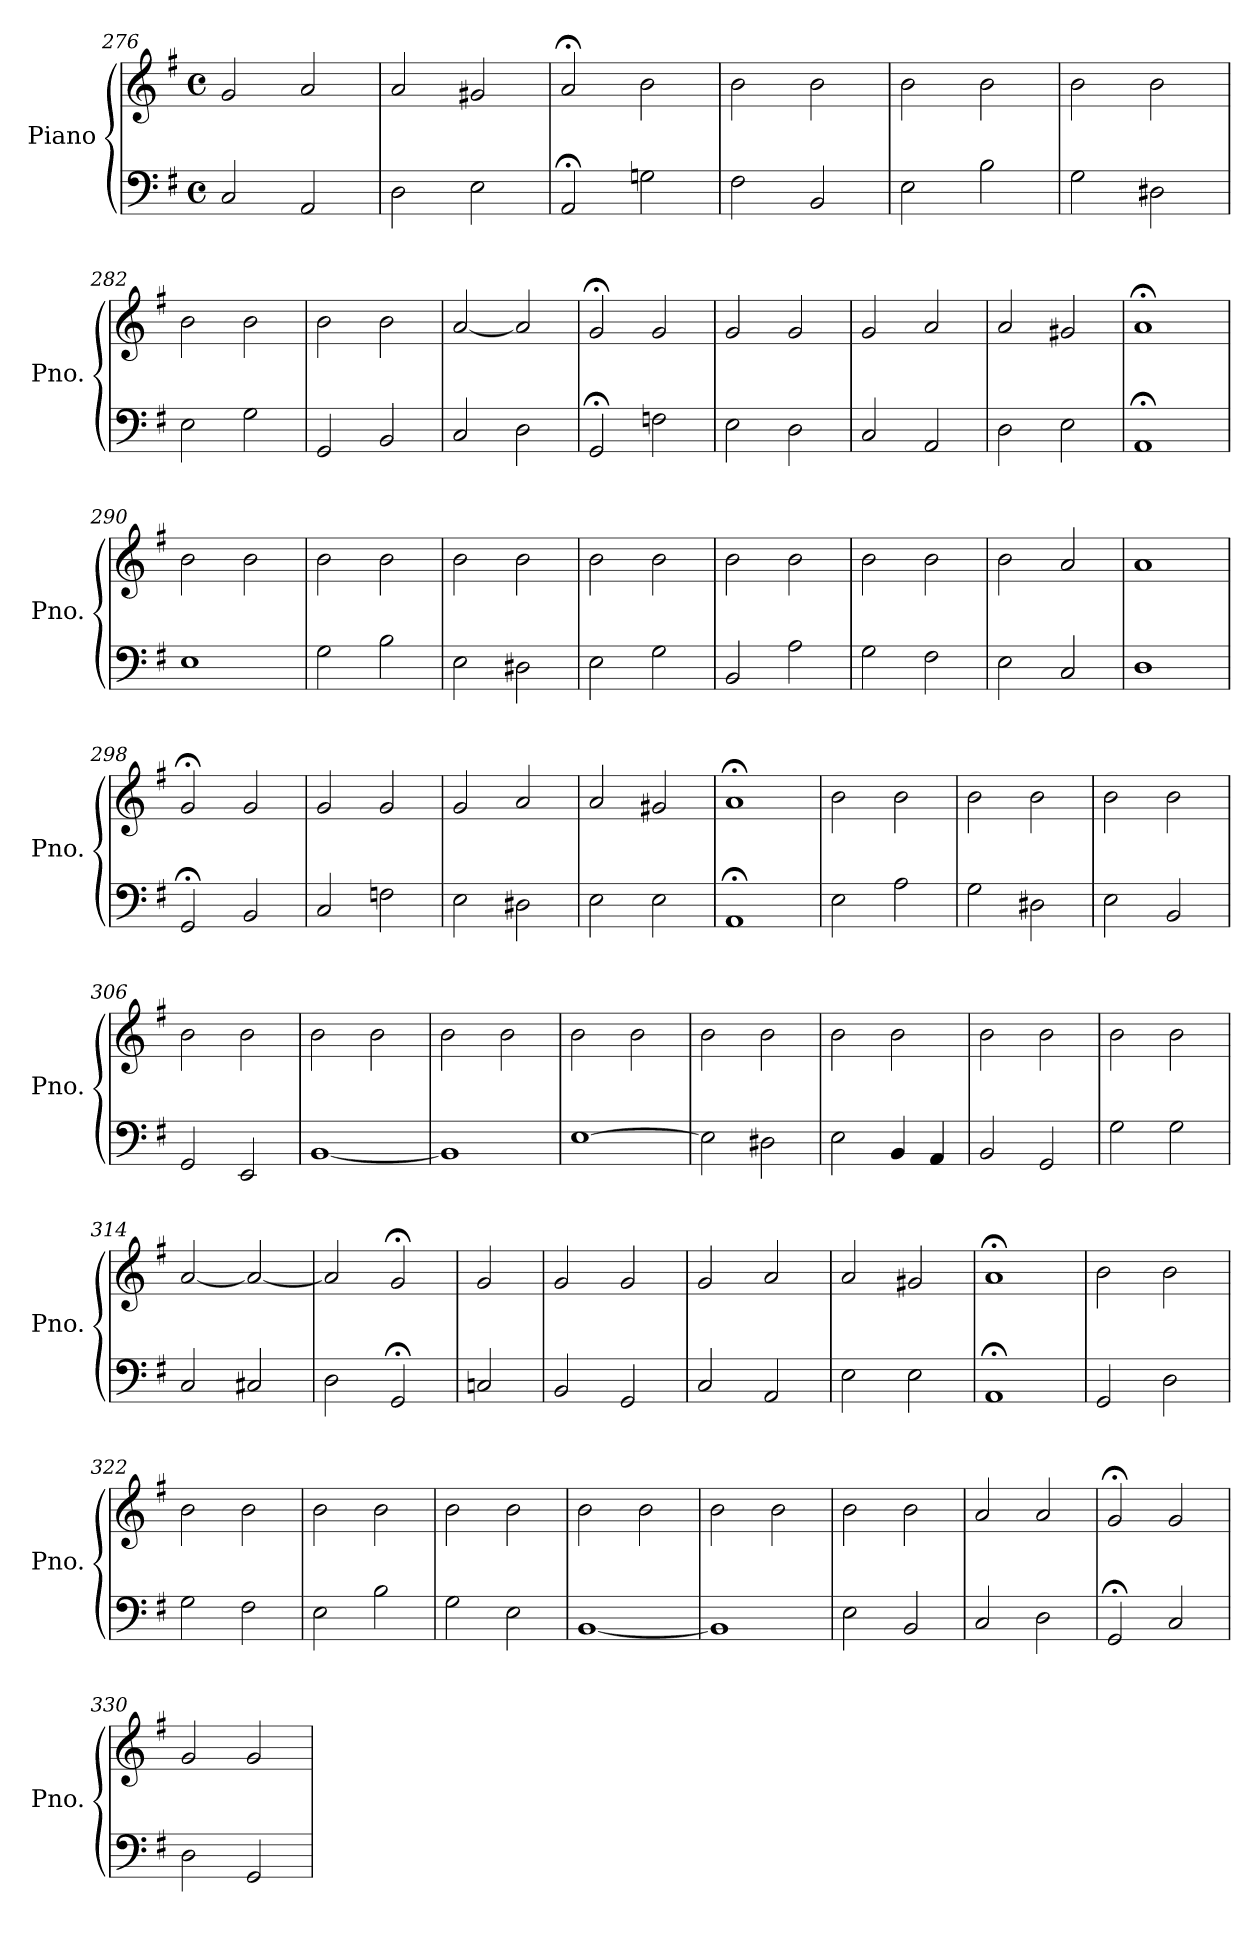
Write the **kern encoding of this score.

**kern	**kern
*part1	*part1
*staff2	*staff1
*I"Piano	*
*I'Pno.	*
*clefF4	*clefG2
*k[f#]	*k[f#]
*M4/4	*M4/4
*met(c)	*met(c)
=276	=276
2C/	2g/
2AA/	2a/
=277	=277
2D\	2a/
2E\	2g#X/
=278	=278
2AA;</	2a;</
2Gn\	2b\
=279	=279
2F#\	2b\
2BB/	2b\
=280	=280
2E\	2b\
2B\	2b\
=281	=281
2G\	2b\
2D#X\	2b\
=282	=282
2E\	2b\
2G\	2b\
=283	=283
2GG/	2b\
2BB/	2b\
=284	=284
2C/	[2a/
2D\	2a/]
=285	=285
2GG;</	2g;</
2Fn\	2g/
=286	=286
2E\	2g/
2D\	2g/
=287	=287
2C/	2g/
2AA/	2a/
!!LO:LB:g=z
=288	=288
2D\	2a/
2E\	2g#X/
=289	=289
1AA;<	1a;<
=290	=290
1E	2b\
.	2b\
=291	=291
2G\	2b\
2B\	2b\
=292	=292
2E\	2b\
2D#X\	2b\
=293	=293
2E\	2b\
2G\	2b\
=294	=294
2BB/	2b\
2A\	2b\
=295	=295
2G\	2b\
2F#\	2b\
=296	=296
2E\	2b\
2C/	2a/
=297	=297
1D	1a
=298	=298
2GG;</	2g;</
2BB/	2g/
=299	=299
2C/	2g/
2Fn\	2g/
=300	=300
2E\	2g/
2D#X\	2a/
!!LO:LB:g=z
=301	=301
2E\	2a/
2E\	2g#X/
=302	=302
1AA;<	1a;<
=303	=303
2E\	2b\
2A\	2b\
=304	=304
2G\	2b\
2D#X\	2b\
=305	=305
2E\	2b\
2BB/	2b\
=306	=306
2GG/	2b\
2EE/	2b\
=307	=307
[1BB	2b\
.	2b\
=308	=308
1BB]	2b\
.	2b\
=309	=309
[1E	2b\
.	2b\
=310	=310
2E\]	2b\
2D#X\	2b\
=311	=311
2E\	2b\
4BB/	2b\
4AA/	.
!!LO:LB:g=z
=312	=312
2BB/	2b\
2GG/	2b\
=313	=313
2G\	2b\
2G\	2b\
=314	=314
2C/	[2a/
2C#X/	2a/_
=315	=315
2D\	2a/]
2GG;</	2g;</
=316	=316
2Cn/	2g/
=317	=317
2BB/	2g/
2GG/	2g/
=318	=318
2C/	2g/
2AA/	2a/
=319	=319
2E\	2a/
2E\	2g#X/
=320	=320
1AA;<	1a;<
=321	=321
2GG/	2b\
2D\	2b\
=322	=322
2G\	2b\
2F#\	2b\
=323	=323
2E\	2b\
2B\	2b\
=324	=324
2G\	2b\
2E\	2b\
!!LO:LB:g=z
=325	=325
[1BB	2b\
.	2b\
=326	=326
1BB]	2b\
.	2b\
=327	=327
2E\	2b\
2BB/	2b\
=328	=328
2C/	2a/
2D\	2a/
=329	=329
2GG;</	2g;</
2C/	2g/
=330	=330
2D\	2g/
2GG/	2g/
=	=
*-	*-
